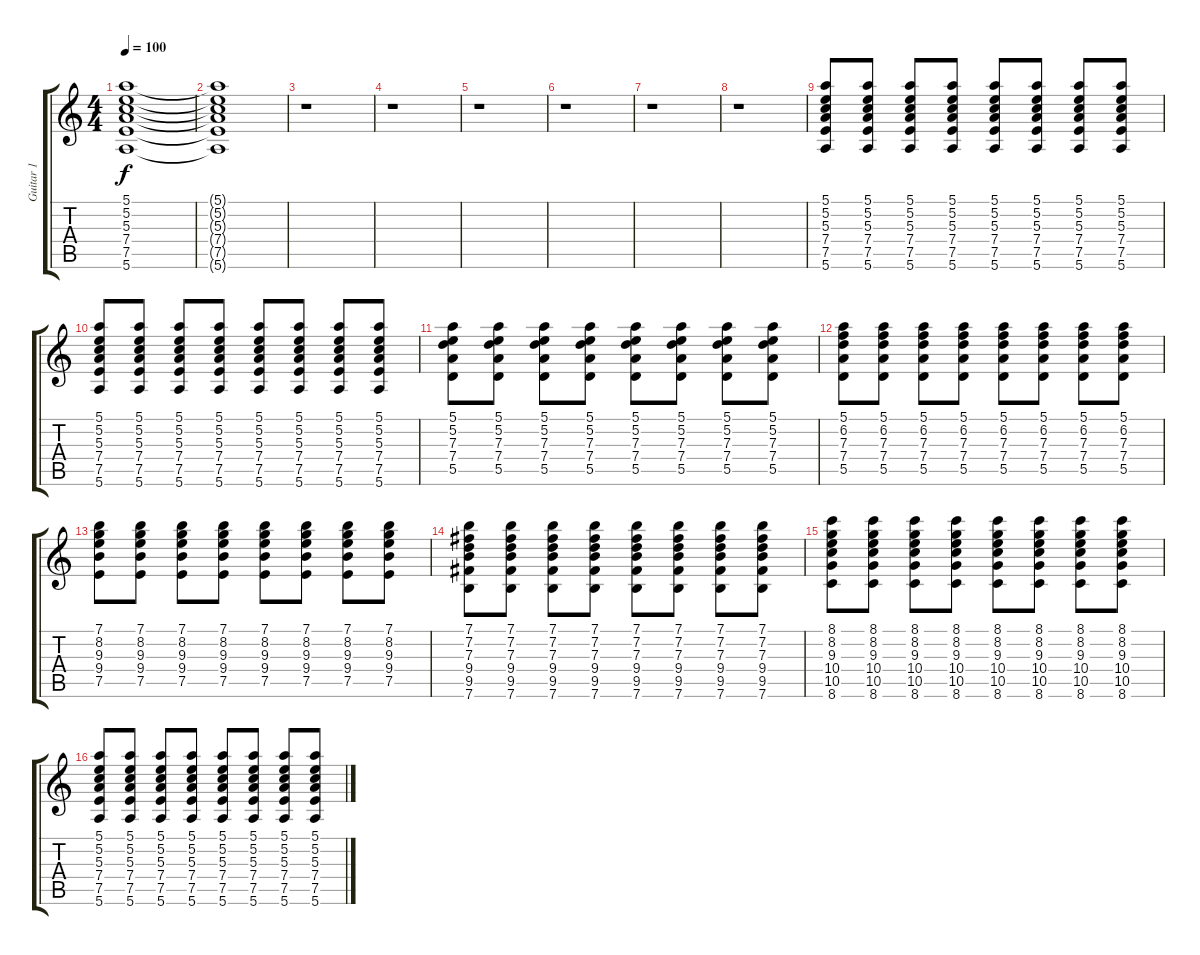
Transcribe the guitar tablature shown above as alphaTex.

\track ("Guitar 1" "Guitar 1") {instrument acousticguitarnylon}
\staff {score tabs}
\tuning (E4 B3 G3 D3 A2 E2) {hide}
\ts (4 4)
\tempo 100
\clef g2
\ks c
(5.1 5.2 5.3 7.4 7.5 5.6).1{dy f volume 0 instrument distortionguitar} |
(5.1{t} 5.2{t} 5.3{t} 7.4{t} 7.5{t} 5.6{t}).1 |
r.1 |
r.1 |
r.1 |
r.1 |
r.1 |
r.1 |
(5.1 5.2 5.3 7.4 7.5 5.6).8{volume 5 balance 16 instrument distortionguitar} (5.1 5.2 5.3 7.4 7.5 5.6).8 (5.1 5.2 5.3 7.4 7.5 5.6).8 (5.1 5.2 5.3 7.4 7.5 5.6).8 (5.1 5.2 5.3 7.4 7.5 5.6).8 (5.1 5.2 5.3 7.4 7.5 5.6).8 (5.1 5.2 5.3 7.4 7.5 5.6).8 (5.1 5.2 5.3 7.4 7.5 5.6).8 |
(5.1 5.2 5.3 7.4 7.5 5.6).8 (5.1 5.2 5.3 7.4 7.5 5.6).8 (5.1 5.2 5.3 7.4 7.5 5.6).8 (5.1 5.2 5.3 7.4 7.5 5.6).8 (5.1 5.2 5.3 7.4 7.5 5.6).8 (5.1 5.2 5.3 7.4 7.5 5.6).8 (5.1 5.2 5.3 7.4 7.5 5.6).8 (5.1 5.2 5.3 7.4 7.5 5.6).8 |
(5.1 5.2 7.3 7.4 5.5).8 (5.1 5.2 7.3 7.4 5.5).8 (5.1 5.2 7.3 7.4 5.5).8 (5.1 5.2 7.3 7.4 5.5).8 (5.1 5.2 7.3 7.4 5.5).8 (5.1 5.2 7.3 7.4 5.5).8 (5.1 5.2 7.3 7.4 5.5).8 (5.1 5.2 7.3 7.4 5.5).8 |
(5.1 6.2 7.3 7.4 5.5).8 (5.1 6.2 7.3 7.4 5.5).8 (5.1 6.2 7.3 7.4 5.5).8 (5.1 6.2 7.3 7.4 5.5).8 (5.1 6.2 7.3 7.4 5.5).8 (5.1 6.2 7.3 7.4 5.5).8 (5.1 6.2 7.3 7.4 5.5).8 (5.1 6.2 7.3 7.4 5.5).8 |
(7.1 8.2 9.3 9.4 7.5).8 (7.1 8.2 9.3 9.4 7.5).8 (7.1 8.2 9.3 9.4 7.5).8 (7.1 8.2 9.3 9.4 7.5).8 (7.1 8.2 9.3 9.4 7.5).8 (7.1 8.2 9.3 9.4 7.5).8 (7.1 8.2 9.3 9.4 7.5).8 (7.1 8.2 9.3 9.4 7.5).8 |
(7.1 7.2 7.3 9.4 9.5 7.6).8 (7.1 7.2 7.3 9.4 9.5 7.6).8 (7.1 7.2 7.3 9.4 9.5 7.6).8 (7.1 7.2 7.3 9.4 9.5 7.6).8 (7.1 7.2 7.3 9.4 9.5 7.6).8 (7.1 7.2 7.3 9.4 9.5 7.6).8 (7.1 7.2 7.3 9.4 9.5 7.6).8 (7.1 7.2 7.3 9.4 9.5 7.6).8 |
(8.1 8.2 9.3 10.4 10.5 8.6).8 (8.1 8.2 9.3 10.4 10.5 8.6).8 (8.1 8.2 9.3 10.4 10.5 8.6).8 (8.1 8.2 9.3 10.4 10.5 8.6).8 (8.1 8.2 9.3 10.4 10.5 8.6).8 (8.1 8.2 9.3 10.4 10.5 8.6).8 (8.1 8.2 9.3 10.4 10.5 8.6).8 (8.1 8.2 9.3 10.4 10.5 8.6).8 |
(5.1 5.2 5.3 7.4 7.5 5.6).8 (5.1 5.2 5.3 7.4 7.5 5.6).8 (5.1 5.2 5.3 7.4 7.5 5.6).8 (5.1 5.2 5.3 7.4 7.5 5.6).8 (5.1 5.2 5.3 7.4 7.5 5.6).8 (5.1 5.2 5.3 7.4 7.5 5.6).8 (5.1 5.2 5.3 7.4 7.5 5.6).8 (5.1 5.2 5.3 7.4 7.5 5.6).8
